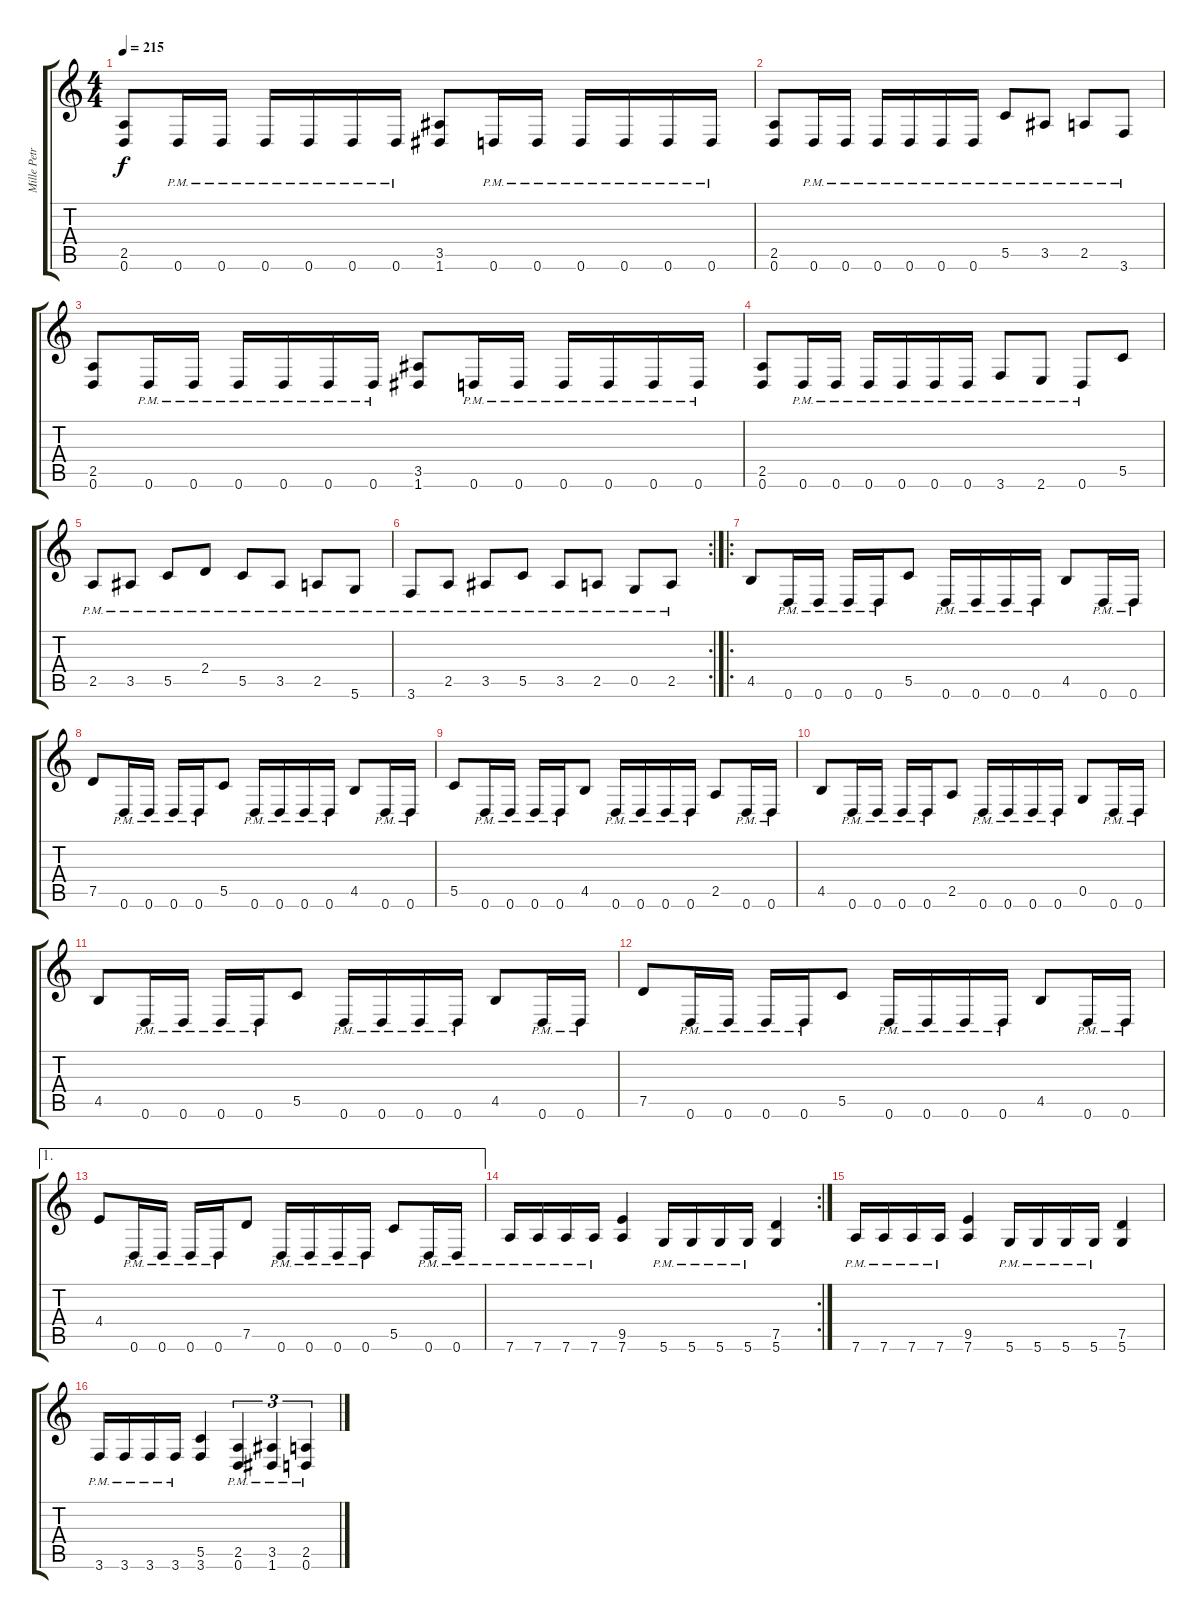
\track ("Mille Petrozza " "Mille Petr") {instrument distortionguitar}
\staff {score tabs}
\tuning (D4 A3 F3 C3 G2 D2) {hide}
\ts (4 4)
\tempo 215
\clef g2
\ks c
(2.5 0.6).8{dy f} 0.6{pm}.16 0.6{pm}.16 0.6{pm}.16 0.6{pm}.16 0.6{pm}.16 0.6{pm}.16 (3.5 1.6).8 0.6{pm}.16 0.6{pm}.16 0.6{pm}.16 0.6{pm}.16 0.6{pm}.16 0.6{pm}.16 |
(2.5 0.6).8 0.6{pm}.16 0.6{pm}.16 0.6{pm}.16 0.6{pm}.16 0.6{pm}.16 0.6{pm}.16 5.5{pm}.8 3.5{pm}.8 2.5{pm}.8 3.6{pm}.8 |
(2.5 0.6).8 0.6{pm}.16 0.6{pm}.16 0.6{pm}.16 0.6{pm}.16 0.6{pm}.16 0.6{pm}.16 (3.5 1.6).8 0.6{pm}.16 0.6{pm}.16 0.6{pm}.16 0.6{pm}.16 0.6{pm}.16 0.6{pm}.16 |
(2.5 0.6).8 0.6{pm}.16 0.6{pm}.16 0.6{pm}.16 0.6{pm}.16 0.6{pm}.16 0.6{pm}.16 3.6{pm}.8 2.6{pm}.8 0.6{pm}.8 5.5.8 |
2.5{pm}.8 3.5{pm}.8 5.5{pm}.8 2.4{pm}.8 5.5{pm}.8 3.5{pm}.8 2.5{pm}.8 5.6{pm}.8 |
\rc 2
3.6{pm}.8 2.5{pm}.8 3.5{pm}.8 5.5{pm}.8 3.5{pm}.8 2.5{pm}.8 0.5{pm}.8 2.5{pm}.8 |
\ro
4.5.8 0.6{pm}.16 0.6{pm}.16 0.6{pm}.16 0.6{pm}.16 5.5.8 0.6{pm}.16 0.6{pm}.16 0.6{pm}.16 0.6{pm}.16 4.5.8 0.6{pm}.16 0.6{pm}.16 |
7.5.8 0.6{pm}.16 0.6{pm}.16 0.6{pm}.16 0.6{pm}.16 5.5.8 0.6{pm}.16 0.6{pm}.16 0.6{pm}.16 0.6{pm}.16 4.5.8 0.6{pm}.16 0.6{pm}.16 |
5.5.8 0.6{pm}.16 0.6{pm}.16 0.6{pm}.16 0.6{pm}.16 4.5.8 0.6{pm}.16 0.6{pm}.16 0.6{pm}.16 0.6{pm}.16 2.5.8 0.6{pm}.16 0.6{pm}.16 |
4.5.8 0.6{pm}.16 0.6{pm}.16 0.6{pm}.16 0.6{pm}.16 2.5.8 0.6{pm}.16 0.6{pm}.16 0.6{pm}.16 0.6{pm}.16 0.5.8 0.6{pm}.16 0.6{pm}.16 |
4.5.8 0.6{pm}.16 0.6{pm}.16 0.6{pm}.16 0.6{pm}.16 5.5.8 0.6{pm}.16 0.6{pm}.16 0.6{pm}.16 0.6{pm}.16 4.5.8 0.6{pm}.16 0.6{pm}.16 |
7.5.8 0.6{pm}.16 0.6{pm}.16 0.6{pm}.16 0.6{pm}.16 5.5.8 0.6{pm}.16 0.6{pm}.16 0.6{pm}.16 0.6{pm}.16 4.5.8 0.6{pm}.16 0.6{pm}.16 |
\ae 1
4.4.8 0.6{pm}.16 0.6{pm}.16 0.6{pm}.16 0.6{pm}.16 7.5.8 0.6{pm}.16 0.6{pm}.16 0.6{pm}.16 0.6{pm}.16 5.5.8 0.6{pm}.16 0.6{pm}.16 |
\rc 2
7.6{pm}.16 7.6{pm}.16 7.6{pm}.16 7.6{pm}.16 (9.5 7.6).4 5.6{pm}.16 5.6{pm}.16 5.6{pm}.16 5.6{pm}.16 (7.5 5.6).4 |
7.6{pm}.16 7.6{pm}.16 7.6{pm}.16 7.6{pm}.16 (9.5 7.6).4 5.6{pm}.16 5.6{pm}.16 5.6{pm}.16 5.6{pm}.16 (7.5 5.6).4 |
3.6{pm}.16 3.6{pm}.16 3.6{pm}.16 3.6{pm}.16 (5.5 3.6).4 (2.5{pm} 0.6{pm}).4{tu (3 2)} (3.5{pm} 1.6{pm}).4{tu (3 2)} (2.5{pm} 0.6{pm}).4{tu (3 2)}
